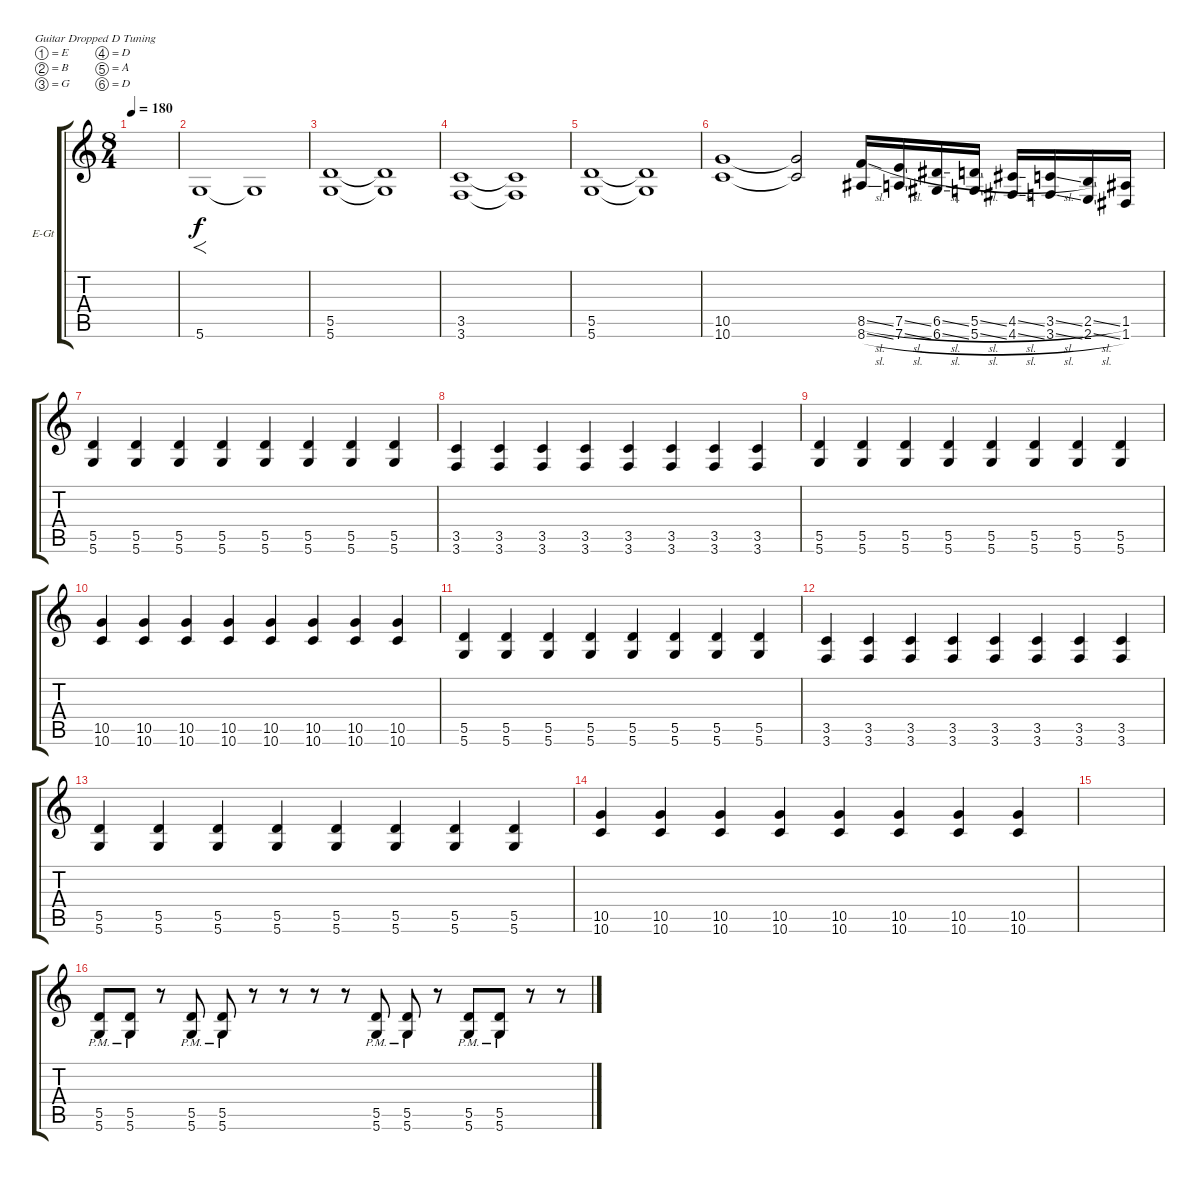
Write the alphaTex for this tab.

\defaultSystemsLayout 4
\bracketExtendMode groupsimilarinstruments
\firstSystemTrackNameOrientation horizontal
\otherSystemsTrackNameOrientation horizontal
\track ("Electric Guitar" "E-Gt") {instrument overdrivenguitar}
\staff {score tabs}
\tuning (E4 B3 G3 D3 A2 D2)
\ts (8 4)
\tempo 180
\clef g2
\ks c
|
5.6.1{f} 5.6{t}.1 |
(5.6 5.5).1 (5.5{t} 5.6{t}).1 |
(3.6 3.5).1 (3.6{t} 3.5{t}).1 |
(5.6 5.5).1 (5.5{t} 5.6{t}).1 |
(10.6 10.5).1 (10.6{t} 10.5{t}).2 (8.6{sl} 8.5{sl}).16 (7.6{sl} 7.5{sl}).16 (6.6{sl} 6.5{sl}).16 (5.6{sl} 5.5{sl}).16 (4.6{sl} 4.5{sl}).16 (3.6{sl} 3.5{sl}).16 (2.6{sl} 2.5{sl}).16 (1.6 1.5).16 |
(5.6 5.5).4 (5.6 5.5).4 (5.6 5.5).4 (5.6 5.5).4 (5.6 5.5).4 (5.6 5.5).4 (5.5 5.6).4 (5.6 5.5).4 |
(3.5 3.6).4 (3.6 3.5).4 (3.6 3.5).4 (3.6 3.5).4 (3.6 3.5).4 (3.6 3.5).4 (3.6 3.5).4 (3.6 3.5).4 |
(5.6 5.5).4 (5.6 5.5).4 (5.6 5.5).4 (5.6 5.5).4 (5.6 5.5).4 (5.6 5.5).4 (5.5 5.6).4 (5.6 5.5).4 |
(10.6 10.5).4 (10.6 10.5).4 (10.6 10.5).4 (10.6 10.5).4 (10.6 10.5).4 (10.6 10.5).4 (10.6 10.5).4 (10.6 10.5).4 |
(5.6 5.5).4 (5.6 5.5).4 (5.6 5.5).4 (5.6 5.5).4 (5.6 5.5).4 (5.6 5.5).4 (5.5 5.6).4 (5.6 5.5).4 |
(3.5 3.6).4 (3.6 3.5).4 (3.6 3.5).4 (3.6 3.5).4 (3.6 3.5).4 (3.6 3.5).4 (3.6 3.5).4 (3.6 3.5).4 |
(5.6 5.5).4 (5.6 5.5).4 (5.6 5.5).4 (5.6 5.5).4 (5.6 5.5).4 (5.6 5.5).4 (5.5 5.6).4 (5.6 5.5).4 |
(10.6 10.5).4 (10.6 10.5).4 (10.6 10.5).4 (10.6 10.5).4 (10.6 10.5).4 (10.6 10.5).4 (10.6 10.5).4 (10.6 10.5).4 |
|
(5.6{pm} 5.5{pm}).8 (5.5{pm} 5.6).8 r.8 (5.6{pm} 5.5{pm}).8 (5.6{pm} 5.5{pm}).8 r.8 r.8 r.8 r.8 (5.6{pm} 5.5{pm}).8 (5.5{pm} 5.6{pm}).8 r.8 (5.6{pm} 5.5{pm}).8 (5.5{pm} 5.6).8 r.8 r.8
